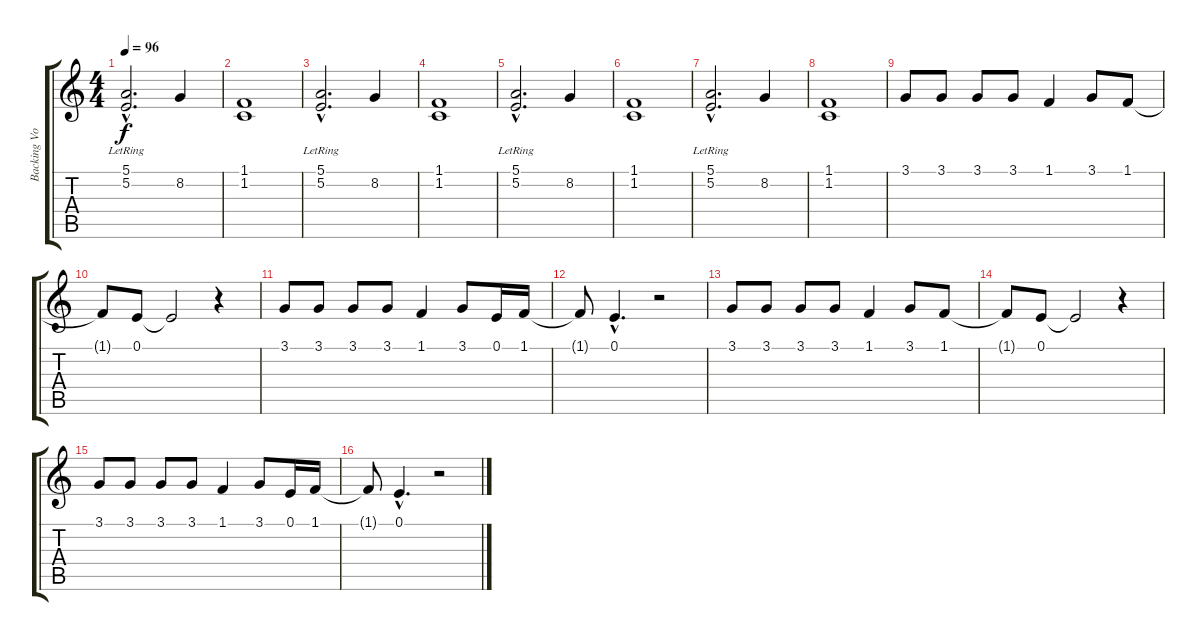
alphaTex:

\track ("Backing Vox" "Backing Vo") {instrument tenorsax}
\staff {score tabs}
\tuning (E4 B3 G3 D3 A2 E2) {hide}
\ts (4 4)
\tempo 96
\clef g2
\ks c
(5.1{hac lr} 5.2{hac}).2{d dy f} 8.2.4 |
(1.1 1.2).1 |
(5.1{hac lr} 5.2{hac}).2{d} 8.2.4 |
(1.1 1.2).1 |
(5.1{hac lr} 5.2{hac}).2{d} 8.2.4 |
(1.1 1.2).1 |
(5.1{hac lr} 5.2{hac}).2{d} 8.2.4 |
(1.1 1.2).1 |
3.1.8 3.1.8 3.1.8 3.1.8 1.1.4 3.1.8 1.1.8 |
1.1{t}.8 0.1.8 0.1{t}.2 r.4 |
3.1.8 3.1.8 3.1.8 3.1.8 1.1.4 3.1.8 0.1.16 1.1.16 |
1.1{t}.8 0.1{hac}.4{d} r.2 |
3.1.8 3.1.8 3.1.8 3.1.8 1.1.4 3.1.8 1.1.8 |
1.1{t}.8 0.1.8 0.1{t}.2 r.4 |
3.1.8 3.1.8 3.1.8 3.1.8 1.1.4 3.1.8 0.1.16 1.1.16 |
1.1{t}.8 0.1{hac}.4{d} r.2
